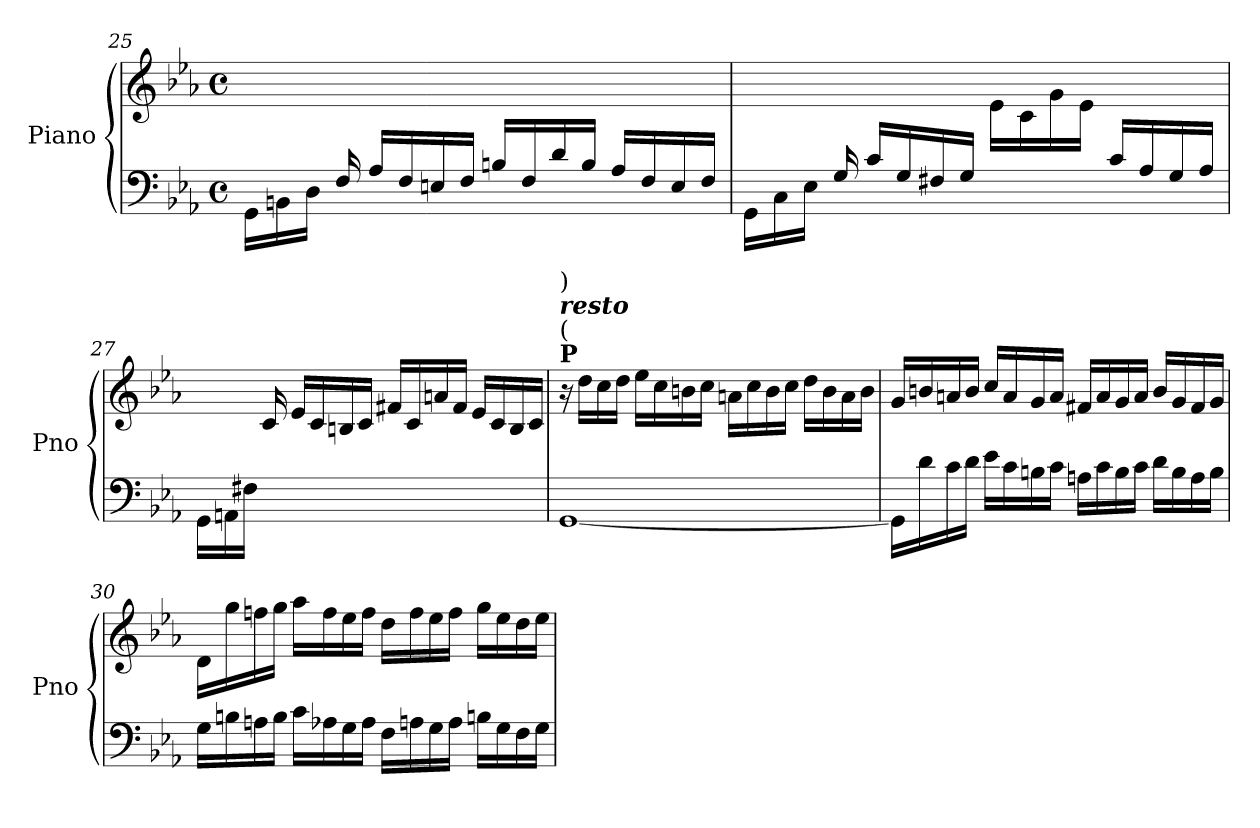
**kern	**kern
*part1	*part1
*staff2	*staff1
*I"Piano	*
*I'Pno	*
*clefF4	*clefG2
*k[b-e-a-]	*k[b-e-a-]
*M4/4	*M4/4
*met(c)	*met(c)
=25	=25
16GG\LL	1ryy
16BBn\	.
16D\JJ	.
16F/	.
16A-/LL	.
16F/	.
16En/	.
16F/JJ	.
16Bn/LL	.
16F/	.
16d/	.
16B/JJ	.
16A-/LL	.
16F/	.
16E/	.
16F/JJ	.
=26	=26
*	*^
16GG\LL	1ryy	2ryy
16C\	.	.
16E-\JJ	.	.
16G/	.	.
16c/LL	.	.
16G/	.	.
16F#X/	.	.
16G/JJ	.	.
4ryy	.	16e-\LL
.	.	16c\
.	.	16g\
.	.	16e-\JJ
16c/LL	.	4ryy
16A-/	.	.
16G/	.	.
16A-/JJ	.	.
*	*v	*v
=27	=27
16GG\LL	8.ryy
16AAn\	.
16F#X\JJ	.
16ryy	16c/
4ryy	16e-/LL
.	16c/
.	16Bn/
.	16c/JJ
2ryy	16f#X/LL
.	16c/
.	16an/
.	16f#/JJ
.	16e-/LL
.	16c/
.	16B/
.	16c/JJ
=28	=28
!	!LO:TX:a:B:t=P
!	!LO:TX:a:t=(
!	!LO:TX:a:Bi:t=resto
!	!LO:TX:a:t=)
[1GG	16r
.	16dd\LL
.	16cc\
.	16dd\JJ
.	16ee-\LL
.	16cc\
.	16bn\
.	16cc\JJ
.	16an\LL
.	16cc\
.	16b\
.	16cc\JJ
.	16dd\LL
.	16b\
.	16a\
.	16b\JJ
=29	=29
16GG\LL]	16g/LL
16d\	16bn/
16c\	16an/
16d\JJ	16b/JJ
16e-\LL	16cc/LL
16c\	16a/
16Bn\	16g/
16c\JJ	16a/JJ
16An\LL	16f#X/LL
16c\	16a/
16B\	16g/
16c\JJ	16a/JJ
16d\LL	16b/LL
16B\	16g/
16A\	16f#/
16B\JJ	16g/JJ
=30	=30
16G\LL	16d\LL
16Bn\	16gg\
16An\	16ffn\
16B\JJ	16gg\JJ
16c\LL	16aa-\LL
16A-X\	16ff\
16G\	16ee-\
16A-\JJ	16ff\JJ
16F\LL	16dd\LL
16An\	16ff\
16G\	16ee-\
16A\JJ	16ff\JJ
16Bn\LL	16gg\LL
16G\	16ee-\
16F\	16dd\
16G\JJ	16ee-\JJ
=	=
*-	*-
